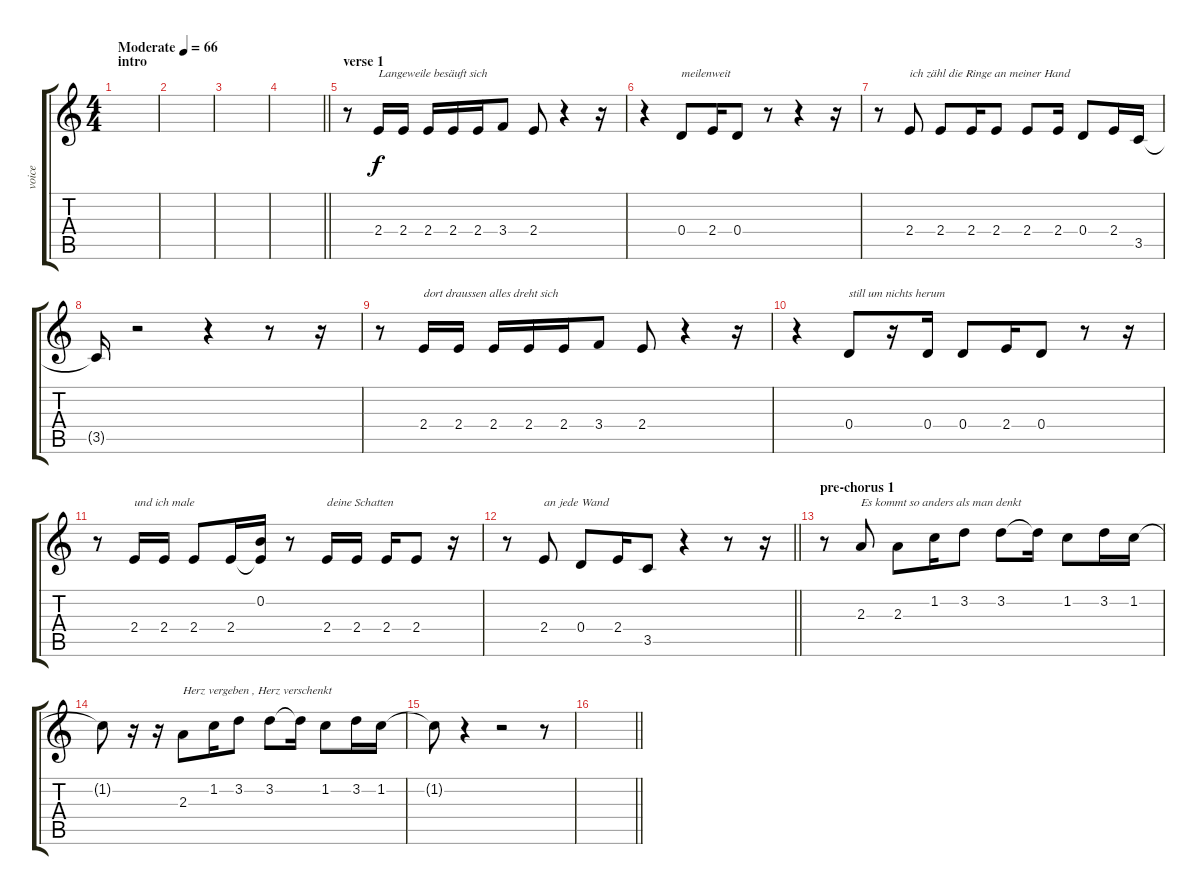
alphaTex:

\track ("voice" "voice") {instrument electricguitarjazz}
\staff {score tabs}
\tuning (E4 B3 G3 D3 A2 E2) {hide}
\ts (4 4)
\section ("" "intro")
\tempo (66 "Moderate")
\clef g2
\ks c
|
|
|
\barLineRight lightlight
|
\section ("" "verse 1")
r.8 2.4.16{txt "Langeweile besäuft sich"} 2.4.16 2.4.16 2.4.16 2.4.16 3.4.8 2.4.8 r.4 r.16 |
r.4 0.4.8{txt "meilenweit"} 2.4.16 0.4.8 r.8 r.4 r.16 |
r.8 2.4.8{txt "ich zähl die Ringe an meiner Hand"} 2.4.8 2.4.16 2.4.8 2.4.8 2.4.16 0.4.8 2.4.16 3.5.16 |
3.5{t}.16 r.2 r.4 r.8 r.16 |
r.8 2.4.16{txt "dort draussen alles dreht sich"} 2.4.16 2.4.16 2.4.16 2.4.16 3.4.8 2.4.8 r.4 r.16 |
r.4 0.4.8{txt "still um nichts herum"} r.16 0.4.16 0.4.8 2.4.16 0.4.8 r.8 r.16 |
r.8 2.4.16{txt "und ich male"} 2.4.16 2.4.8 2.4.16 (0.2 2.4{t}).16 r.8 2.4.16{txt "deine Schatten"} 2.4.16 2.4.16 2.4.8 r.16 |
\barLineRight lightlight
r.8 2.4.8{txt "an jede Wand"} 0.4.8 2.4.16 3.5.8 r.4 r.8 r.16 |
\section ("" "pre-chorus 1")
r.8 2.3.8{txt "Es kommt so anders als man denkt"} 2.3.8 1.2.16 3.2.8 3.2.8 3.2{t}.16 1.2.8 3.2.16 1.2.16 |
1.2{t}.8 r.16 r.16 2.3.8{txt "Herz vergeben , Herz verschenkt"} 1.2.16 3.2.8 3.2.8 3.2{t}.16 1.2.8 3.2.16 1.2.16 |
1.2{t}.8 r.4 r.2 r.8 |
\barLineRight lightlight
